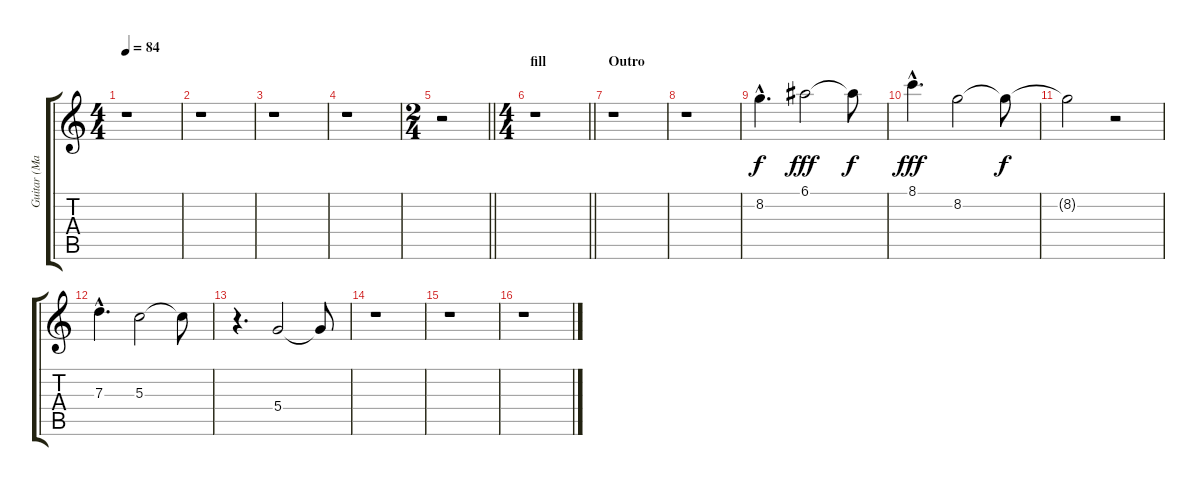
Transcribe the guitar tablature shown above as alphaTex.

\track ("Guitar (Martin Barre)" "Guitar (Ma") {instrument electricguitarclean}
\staff {score tabs}
\tuning (E4 B3 G3 D3 A2 E2) {hide}
\ts (4 4)
\tempo 84
\clef g2
\ks c
r.1{dy f} |
r.1 |
r.1 |
r.1 |
\ts (2 4)
\barLineRight lightlight
r.2 |
\ts (4 4)
\section ("" "fill")
\barLineRight lightlight
r.1 |
\section ("" "Outro")
r.1 |
r.1 |
8.2{hac}.4{d} 6.1.2{dy fff} 6.1{t}.8{dy f} |
8.1{hac}.4{d dy fff} 8.2.2 8.2{t}.8{dy f} |
8.2{t}.2 r.2 |
7.3{hac}.4{d} 5.3.2 5.3{t}.8 |
r.4{d} 5.4.2 5.4{t}.8 |
r.1 |
r.1 |
r.1
